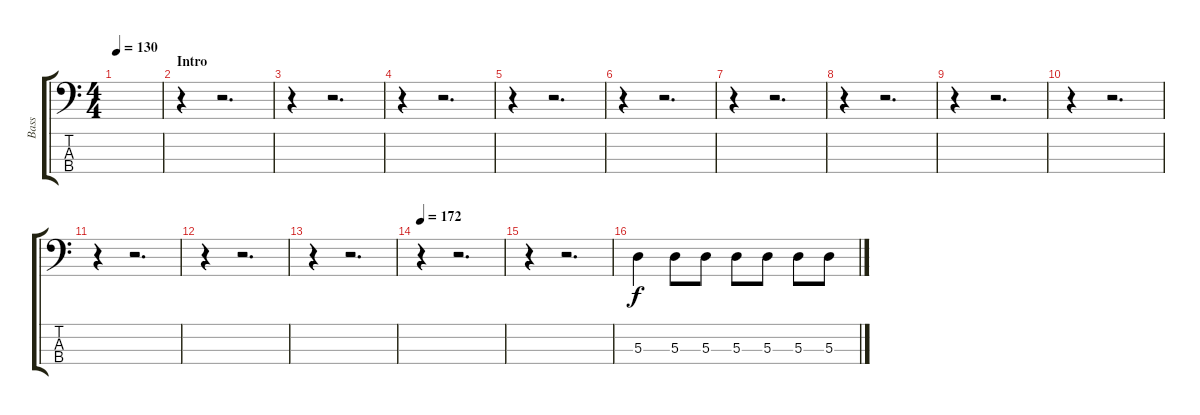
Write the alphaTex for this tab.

\track ("Bass" "Bass") {instrument electricbasspick}
\staff {score tabs}
\tuning (G2 D2 A1 E1) {hide}
\ts (4 4)
\tempo 130
\clef f4
\ks c
|
\section ("" "Intro")
r.4 r.2{d} |
r.4 r.2{d} |
r.4 r.2{d} |
r.4 r.2{d} |
r.4 r.2{d} |
r.4 r.2{d} |
r.4 r.2{d} |
r.4 r.2{d} |
r.4 r.2{d} |
r.4 r.2{d} |
r.4 r.2{d} |
r.4 r.2{d} |
\tempo 172
r.4 r.2{d} |
r.4 r.2{d} |
5.3.4 5.3.8 5.3.8 5.3.8 5.3.8 5.3.8 5.3.8
